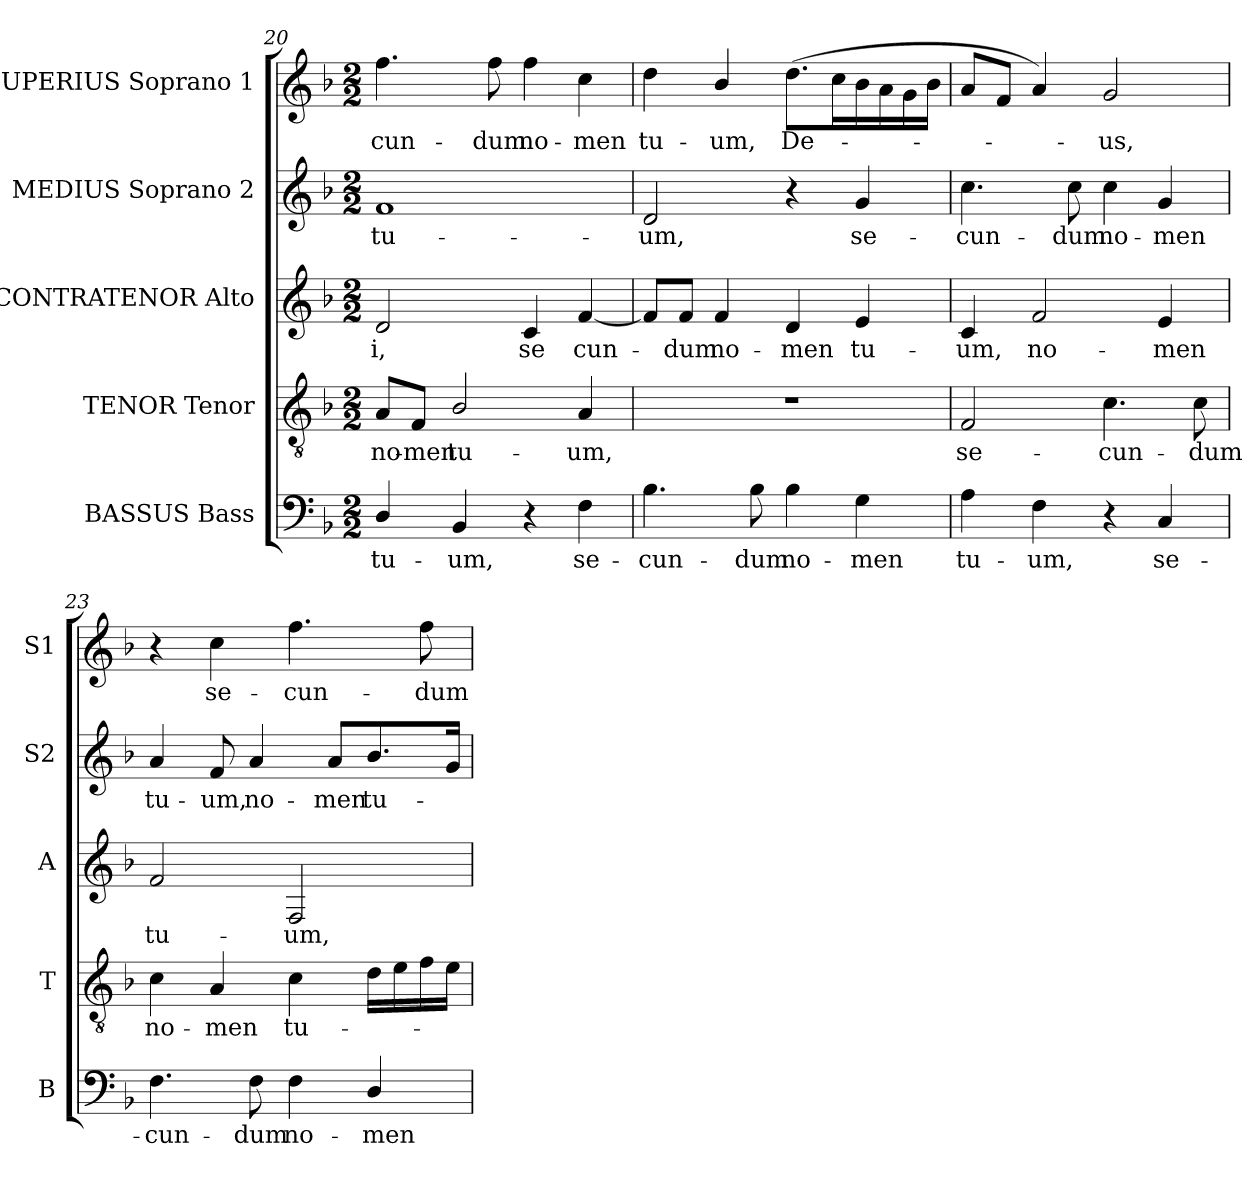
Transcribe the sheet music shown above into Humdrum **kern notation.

**kern	**text	**kern	**text	**kern	**text	**kern	**text	**kern	**text
*part5	*part5	*part4	*part4	*part3	*part3	*part2	*part2	*part1	*part1
*staff5	*staff5	*staff4	*staff4	*staff3	*staff3	*staff2	*staff2	*staff1	*staff1
*I"BASSUS Bass	*	*I"TENOR Tenor	*	*I"CONTRATENOR Alto	*	*I"MEDIUS Soprano 2	*	*I"SUPERIUS Soprano 1	*
*I'B	*	*I'T	*	*I'A	*	*I'S2	*	*I'S1	*
*clefF4	*	*clefGv2	*	*clefG2	*	*clefG2	*	*clefG2	*
*	*	*ITrd7c12	*	*	*	*	*	*	*
*k[b-]	*	*k[b-]	*	*k[b-]	*	*k[b-]	*	*k[b-]	*
*F:	*	*F:	*	*F:	*	*F:	*	*F:	*
*M2/2	*	*M2/2	*	*M2/2	*	*M2/2	*	*M2/2	*
=20	=20	=20	=20	=20	=20	=20	=20	=20	=20
!	!LO:LY:b:color=#000000	!	!	!	!	!	!	!	!
!	!	!	!LO:LY:b:color=#000000	!	!	!	!	!	!
!	!	!	!	!	!LO:LY:b:color=#000000	!	!	!	!
!	!	!	!	!	!	!	!LO:LY:b:color=#000000	!	!
!	!	!	!	!	!	!	!	!	!LO:LY:b:color=#000000
4Di/	tu-	8AAi/L	no-	2di/	-i,	1fi	tu-	4.ffi\	-cun-
!	!	!	!LO:LY:b:color=#000000	!	!	!	!	!	!
.	.	8FFi/J	-men	.	.	.	.	.	.
!	!LO:LY:b:color=#000000	!	!	!	!	!	!	!	!
!	!	!	!LO:LY:b:color=#000000	!	!	!	!	!	!
4BB-i/	-um,	2BB-i/	tu-	.	.	.	.	.	.
!	!	!	!	!	!	!	!	!	!LO:LY:b:color=#000000
.	.	.	.	.	.	.	.	8ffi\	-dum
!	!	!	!	!	!LO:LY:b:color=#000000	!	!	!	!
!	!	!	!	!	!	!	!	!	!LO:LY:b:color=#000000
4r	.	.	.	4ci/	se	.	.	4ffi\	no-
!	!LO:LY:b:color=#000000	!	!	!	!	!	!	!	!
!	!	!	!LO:LY:b:color=#000000	!	!	!	!	!	!
!	!	!	!	!	!LO:LY:b:color=#000000	!	!	!	!
!	!	!	!	!	!	!	!	!	!LO:LY:b:color=#000000
4Fi\	se-	4AAi/	-um,	[4fi/	cun-	.	.	4cci\	-men
=21	=21	=21	=21	=21	=21	=21	=21	=21	=21
!	!LO:LY:b:color=#000000	!	!	!	!	!	!	!	!
!	!	!	!	!	!	!	!LO:LY:b:color=#000000	!	!
!	!	!	!	!	!	!	!	!	!LO:LY:b:color=#000000
4.B-i\	-cun-	1r	.	8fi/L]	.	2di/	-um,	4ddi\	tu-
!	!	!	!	!	!LO:LY:b:color=#000000	!	!	!	!
.	.	.	.	8fi/J	-dum	.	.	.	.
!	!	!	!	!	!LO:LY:b:color=#000000	!	!	!	!
!	!	!	!	!	!	!	!	!	!LO:LY:b:color=#000000
.	.	.	.	4fi/	no-	.	.	4b-i/	-um,
!	!LO:LY:b:color=#000000	!	!	!	!	!	!	!	!
8B-i\	-dum	.	.	.	.	.	.	.	.
!	!LO:LY:b:color=#000000	!	!	!	!	!	!	!	!
!	!	!	!	!	!LO:LY:b:color=#000000	!	!	!	!
!	!	!	!	!	!	!	!	!	!LO:LY:b:color=#000000
4B-i\	no-	.	.	4di/	-men	4r	.	(8.ddi\L	De-
.	.	.	.	.	.	.	.	16cci\L	.
!	!LO:LY:b:color=#000000	!	!	!	!	!	!	!	!
!	!	!	!	!	!LO:LY:b:color=#000000	!	!	!	!
!	!	!	!	!	!	!	!LO:LY:b:color=#000000	!	!
4Gi\	-men	.	.	4ei/	tu-	4gi/	se-	16b-i\	.
.	.	.	.	.	.	.	.	16ai\	.
.	.	.	.	.	.	.	.	16gi\	.
.	.	.	.	.	.	.	.	16b-i\JJ	.
=22	=22	=22	=22	=22	=22	=22	=22	=22	=22
!	!LO:LY:b:color=#000000	!	!	!	!	!	!	!	!
!	!	!	!LO:LY:b:color=#000000	!	!	!	!	!	!
!	!	!	!	!	!LO:LY:b:color=#000000	!	!	!	!
!	!	!	!	!	!	!	!LO:LY:b:color=#000000	!	!
4Ai\	tu-	2FFi/	se-	4ci/	-um,	4.cci\	-cun-	8ai/L	.
.	.	.	.	.	.	.	.	8fi/J	.
!	!LO:LY:b:color=#000000	!	!	!	!	!	!	!	!
!	!	!	!	!	!LO:LY:b:color=#000000	!	!	!	!
4Fi\	-um,	.	.	2fi/	no-	.	.	4ai/)	.
!	!	!	!	!	!	!	!LO:LY:b:color=#000000	!	!
.	.	.	.	.	.	8cci\	-dum	.	.
!	!	!	!LO:LY:b:color=#000000	!	!	!	!	!	!
!	!	!	!	!	!	!	!LO:LY:b:color=#000000	!	!
!	!	!	!	!	!	!	!	!	!LO:LY:b:color=#000000
4r	.	4.Ci\	-cun-	.	.	4cci\	no-	2gi/	-us,
!	!LO:LY:b:color=#000000	!	!	!	!	!	!	!	!
!	!	!	!	!	!LO:LY:b:color=#000000	!	!	!	!
!	!	!	!	!	!	!	!LO:LY:b:color=#000000	!	!
4Ci/	se-	.	.	4ei/	-men	4gi/	-men	.	.
!	!	!	!LO:LY:b:color=#000000	!	!	!	!	!	!
.	.	8Ci\	-dum	.	.	.	.	.	.
=23	=23	=23	=23	=23	=23	=23	=23	=23	=23
!	!LO:LY:b:color=#000000	!	!	!	!	!	!	!	!
!	!	!	!LO:LY:b:color=#000000	!	!	!	!	!	!
!	!	!	!	!	!LO:LY:b:color=#000000	!	!	!	!
!	!	!	!	!	!	!	!LO:LY:b:color=#000000	!	!
4.Fi\	-cun-	4Ci\	no-	2fi/	tu-	4ai/	tu-	4r	.
!	!	!	!LO:LY:b:color=#000000	!	!	!	!	!	!
!	!	!	!	!	!	!	!LO:LY:b:color=#000000	!	!
!	!	!	!	!	!	!	!	!	!LO:LY:b:color=#000000
.	.	4AAi/	-men	.	.	8fi/	-um,	4cci\	se-
!	!LO:LY:b:color=#000000	!	!	!	!	!	!	!	!
!	!	!	!	!	!	!	!LO:LY:b:color=#000000	!	!
8Fi\	-dum	.	.	.	.	4ai/	no-	.	.
!	!LO:LY:b:color=#000000	!	!	!	!	!	!	!	!
!	!	!	!LO:LY:b:color=#000000	!	!	!	!	!	!
!	!	!	!	!	!LO:LY:b:color=#000000	!	!	!	!
!	!	!	!	!	!	!	!	!	!LO:LY:b:color=#000000
4Fi\	no-	4Ci\	tu-	2Fi/	-um,	.	.	4.ffi\	-cun-
!	!	!	!	!	!	!	!LO:LY:b:color=#000000	!	!
.	.	.	.	.	.	8ai/L	-men	.	.
!	!LO:LY:b:color=#000000	!	!	!	!	!	!	!	!
!	!	!	!	!	!	!	!LO:LY:b:color=#000000	!	!
4Di/	-men	16Di\LL	.	.	.	8.b-i/	tu-	.	.
.	.	16Ei\	.	.	.	.	.	.	.
!	!	!	!	!	!	!	!	!	!LO:LY:b:color=#000000
.	.	16Fi\	.	.	.	.	.	8ffi\	-dum
.	.	16Ei\JJ	.	.	.	16gi/Jk	.	.	.
=	=	=	=	=	=	=	=	=	=
*-	*-	*-	*-	*-	*-	*-	*-	*-	*-
